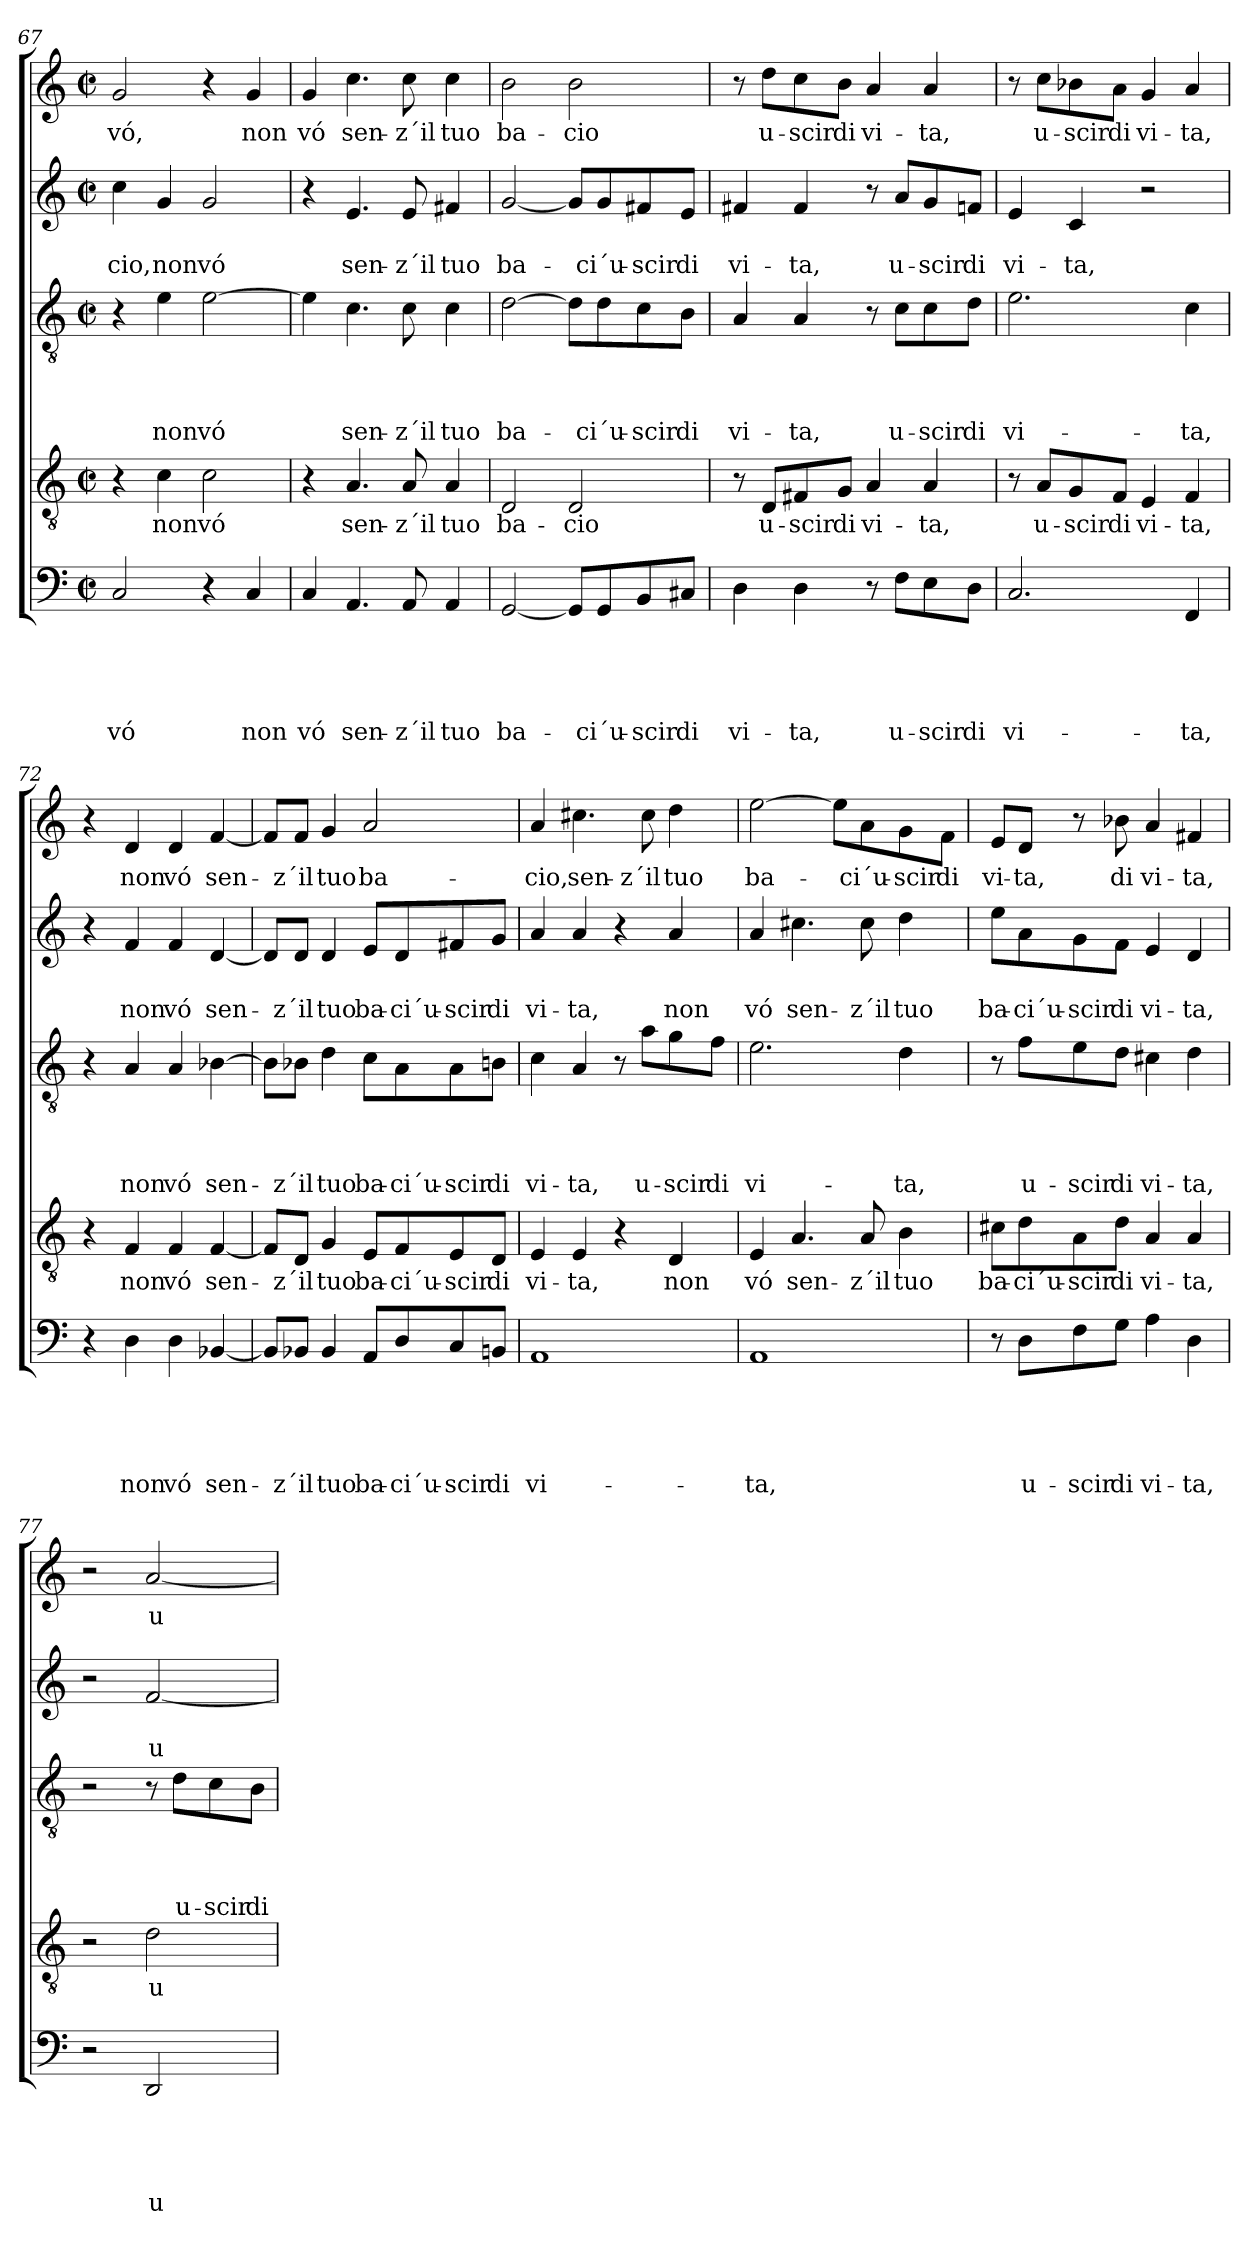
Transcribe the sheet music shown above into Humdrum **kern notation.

**kern	**text	**text	**text	**text	**text	**kern	**text	**kern	**text	**text	**text	**text	**kern	**text	**text	**kern	**text
*part5	*part5	*part5	*part5	*part5	*part5	*part4	*part4	*part3	*part3	*part3	*part3	*part3	*part2	*part2	*part2	*part1	*part1
*staff5	*staff5	*staff5	*staff5	*staff5	*staff5	*staff4	*staff4	*staff3	*staff3	*staff3	*staff3	*staff3	*staff2	*staff2	*staff2	*staff1	*staff1
*clefF4	*	*	*	*	*	*clefGv2	*	*clefGv2	*	*	*	*	*clefG2	*	*	*clefG2	*
*k[]	*	*	*	*	*	*k[]	*	*k[]	*	*	*	*	*k[]	*	*	*k[]	*
*C:	*	*	*	*	*	*C:	*	*C:	*	*	*	*	*C:	*	*	*C:	*
*M2/2	*	*	*	*	*	*M2/2	*	*M2/2	*	*	*	*	*M2/2	*	*	*M2/2	*
*met(c|)	*	*	*	*	*	*met(c|)	*	*met(c|)	*	*	*	*	*met(c|)	*	*	*met(c|)	*
=67	=67	=67	=67	=67	=67	=67	=67	=67	=67	=67	=67	=67	=67	=67	=67	=67	=67
2C/	.	.	.	.	vó	4r	.	4r	.	.	.	.	4cc\	.	-cio,	2g/	vó,
.	.	.	.	.	.	4c\	non	4e\	.	.	.	non	4g/	.	non	.	.
4r	.	.	.	.	.	2c\	vó	[2e\	.	.	.	vó	2g/	.	vó	4r	.
4C/	.	.	.	.	non	.	.	.	.	.	.	.	.	.	.	4g/	non
=68	=68	=68	=68	=68	=68	=68	=68	=68	=68	=68	=68	=68	=68	=68	=68	=68	=68
4C/	.	.	.	.	vó	4r	.	4e\]	.	.	.	.	4r	.	.	4g/	vó
4.AA/	.	.	.	.	sen-	4.A/	sen-	4.c\	.	.	.	sen-	4.e/	.	sen-	4.cc\	sen-
8AA/	.	.	.	.	-z´il	8A/	-z´il	8c\	.	.	.	-z´il	8e/	.	-z´il	8cc\	-z´il
4AA/	.	.	.	.	tuo	4A/	tuo	4c\	.	.	.	tuo	4f#X/	.	tuo	4cc\	tuo
!!LO:PB:g=z
=69	=69	=69	=69	=69	=69	=69	=69	=69	=69	=69	=69	=69	=69	=69	=69	=69	=69
[2GG/	.	.	.	.	ba-	2D/	ba-	[2d\	.	.	.	ba-	[2g/	.	ba-	2b\	ba-
8GG/L]	.	.	.	.	.	2D/	-cio	8d\L]	.	.	.	.	8g/L]	.	.	2b\	-cio
8GG/	.	.	.	.	-ci´u-	.	.	8d\	.	.	.	-ci´u-	8g/	.	-ci´u-	.	.
8BB/	.	.	.	.	-scir	.	.	8c\	.	.	.	-scir	8f#X/	.	-scir	.	.
8C#X/J	.	.	.	.	di	.	.	8B\J	.	.	.	di	8e/J	.	di	.	.
=70	=70	=70	=70	=70	=70	=70	=70	=70	=70	=70	=70	=70	=70	=70	=70	=70	=70
4D\	.	.	.	.	vi-	8r	.	4A/	.	.	.	vi-	4f#/	.	vi-	8r	.
.	.	.	.	.	.	8D/L	u-	.	.	.	.	.	.	.	.	8dd\L	u-
4D\	.	.	.	.	-ta,	8F#X/	-scir	4A/	.	.	.	-ta,	4f#/	.	-ta,	8cc\	-scir
.	.	.	.	.	.	8G/J	di	.	.	.	.	.	.	.	.	8b\J	di
8r	.	.	.	.	.	4A/	vi-	8r	.	.	.	.	8r	.	.	4a/	vi-
8F\L	.	.	.	.	u-	.	.	8c\L	.	.	.	u-	8a/L	.	u-	.	.
8E\	.	.	.	.	-scir	4A/	-ta,	8c\	.	.	.	-scir	8g/	.	-scir	4a/	-ta,
8D\J	.	.	.	.	di	.	.	8d\J	.	.	.	di	8fn/J	.	di	.	.
=71	=71	=71	=71	=71	=71	=71	=71	=71	=71	=71	=71	=71	=71	=71	=71	=71	=71
2.C/	.	.	.	.	vi-	8r	.	2.e\	.	.	.	vi-	4e/	.	vi-	8r	.
.	.	.	.	.	.	8A/L	u-	.	.	.	.	.	.	.	.	8cc\L	u-
.	.	.	.	.	.	8G/	-scir	.	.	.	.	.	4c/	.	-ta,	8b-X\	-scir
.	.	.	.	.	.	8F/J	di	.	.	.	.	.	.	.	.	8a\J	di
.	.	.	.	.	.	4E/	vi-	.	.	.	.	.	2r	.	.	4g/	vi-
4FF/	.	.	.	.	-ta,	4F/	-ta,	4c\	.	.	.	-ta,	.	.	.	4a/	-ta,
=72	=72	=72	=72	=72	=72	=72	=72	=72	=72	=72	=72	=72	=72	=72	=72	=72	=72
4r	.	.	.	.	.	4r	.	4r	.	.	.	.	4r	.	.	4r	.
4D\	.	.	.	.	non	4F/	non	4A/	.	.	.	non	4f/	.	non	4d/	non
4D\	.	.	.	.	vó	4F/	vó	4A/	.	.	.	vó	4f/	.	vó	4d/	vó
[4BB-X/	.	.	.	.	sen-	[4F/	sen-	[4B-X\	.	.	.	sen-	[4d/	.	sen-	[4f/	sen-
!!LO:LB:g=z
=73	=73	=73	=73	=73	=73	=73	=73	=73	=73	=73	=73	=73	=73	=73	=73	=73	=73
8BB-/L]	.	.	.	.	.	8F/L]	.	8B-\L]	.	.	.	.	8d/L]	.	.	8f/L]	.
8BB-X/J	.	.	.	.	-z´il	8D/J	-z´il	8B-X\J	.	.	.	-z´il	8d/J	.	-z´il	8f/J	-z´il
4BB-/	.	.	.	.	tuo	4G/	tuo	4d\	.	.	.	tuo	4d/	.	tuo	4g/	tuo
8AA/L	.	.	.	.	ba-	8E/L	ba-	8c\L	.	.	.	ba-	8e/L	.	ba-	2a/	ba-
8D/	.	.	.	.	-ci´u-	8F/	-ci´u-	8A\	.	.	.	-ci´u-	8d/	.	-ci´u-	.	.
8C/	.	.	.	.	-scir	8E/	-scir	8A\	.	.	.	-scir	8f#X/	.	-scir	.	.
8BBn/J	.	.	.	.	di	8D/J	di	8Bn\J	.	.	.	di	8g/J	.	di	.	.
=74	=74	=74	=74	=74	=74	=74	=74	=74	=74	=74	=74	=74	=74	=74	=74	=74	=74
1AA	.	.	.	.	vi-	4E/	vi-	4c\	.	.	.	vi-	4a/	.	vi-	4a/	-cio,
.	.	.	.	.	.	4E/	-ta,	4A/	.	.	.	-ta,	4a/	.	-ta,	4.cc#X\	sen-
.	.	.	.	.	.	4r	.	8r	.	.	.	.	4r	.	.	.	.
.	.	.	.	.	.	.	.	8a\L	.	.	.	u-	.	.	.	8cc#\	-z´il
.	.	.	.	.	.	4D/	non	8g\	.	.	.	-scir	4a/	.	non	4dd\	tuo
.	.	.	.	.	.	.	.	8f\J	.	.	.	di	.	.	.	.	.
=75	=75	=75	=75	=75	=75	=75	=75	=75	=75	=75	=75	=75	=75	=75	=75	=75	=75
1AA	.	.	.	.	-ta,	4E/	vó	2.e\	.	.	.	vi-	4a/	.	vó	[2ee\	ba-
.	.	.	.	.	.	4.A/	sen-	.	.	.	.	.	4.cc#X\	.	sen-	.	.
.	.	.	.	.	.	.	.	.	.	.	.	.	.	.	.	8ee\L]	.
.	.	.	.	.	.	8A/	-z´il	.	.	.	.	.	8cc#\	.	-z´il	8a\	-ci´u-
.	.	.	.	.	.	4B\	tuo	4d\	.	.	.	-ta,	4dd\	.	tuo	8g\	-scir
.	.	.	.	.	.	.	.	.	.	.	.	.	.	.	.	8f\J	di
=76	=76	=76	=76	=76	=76	=76	=76	=76	=76	=76	=76	=76	=76	=76	=76	=76	=76
8r	.	.	.	.	.	8c#X\L	ba-	8r	.	.	.	.	8ee\L	.	ba-	8e/L	vi-
8D\L	.	.	.	.	u-	8d\	-ci´u-	8f\L	.	.	.	u-	8a\	.	-ci´u-	8d/J	-ta,
8F\	.	.	.	.	-scir	8A\	-scir	8e\	.	.	.	-scir	8g\	.	-scir	8r	.
8G\J	.	.	.	.	di	8d\J	di	8d\J	.	.	.	di	8f\J	.	di	8b-X\	di
4A\	.	.	.	.	vi-	4A/	vi-	4c#X\	.	.	.	vi-	4e/	.	vi-	4a/	vi-
4D\	.	.	.	.	-ta,	4A/	-ta,	4d\	.	.	.	-ta,	4d/	.	-ta,	4f#X/	-ta,
!!LO:LB:g=z
=77	=77	=77	=77	=77	=77	=77	=77	=77	=77	=77	=77	=77	=77	=77	=77	=77	=77
2r	.	.	.	.	.	2r	.	2r	.	.	.	.	2r	.	.	2r	.
2DD/	.	.	.	.	u-	2d\	u-	8r	.	.	.	.	[2f/	.	u-	[2a/	u-
.	.	.	.	.	.	.	.	8d\L	.	.	.	u-	.	.	.	.	.
.	.	.	.	.	.	.	.	8c\	.	.	.	-scir	.	.	.	.	.
.	.	.	.	.	.	.	.	8B\J	.	.	.	di	.	.	.	.	.
=	=	=	=	=	=	=	=	=	=	=	=	=	=	=	=	=	=
*-	*-	*-	*-	*-	*-	*-	*-	*-	*-	*-	*-	*-	*-	*-	*-	*-	*-
